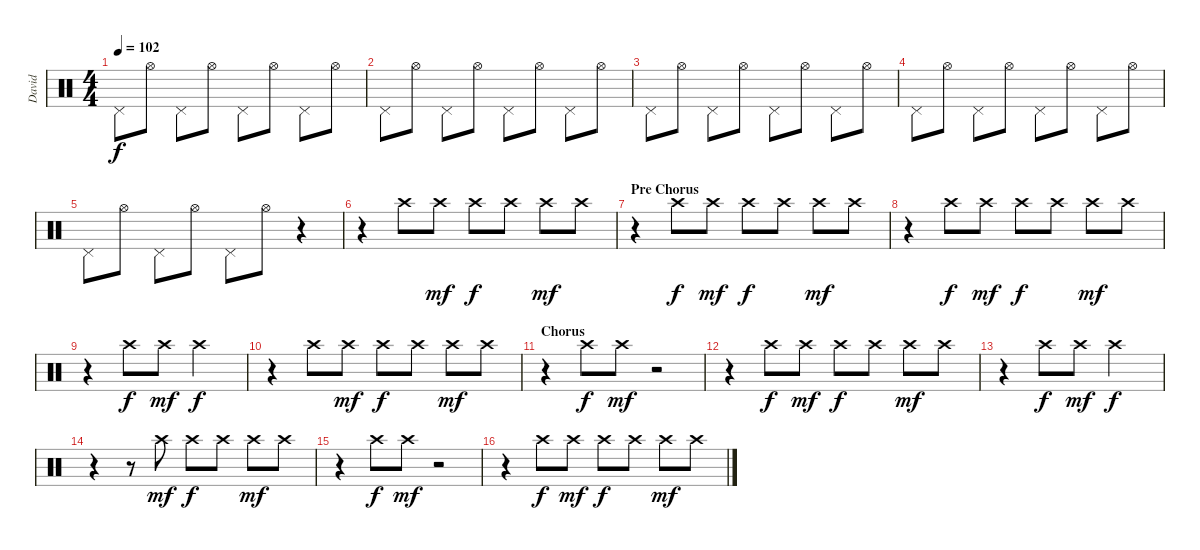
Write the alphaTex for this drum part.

\track ("David" "David") {instrument percussion}
\staff {score}
\articulation defaults
\ts (4 4)
\tempo 102
\clef neutral
\ks c "Pedal Hi-Hat (hit)".8{dy f} "Hi-Hat (open)".8 "Pedal Hi-Hat (hit)".8 "Hi-Hat (open)".8 "Pedal Hi-Hat (hit)".8 "Hi-Hat (open)".8 "Pedal Hi-Hat (hit)".8 "Hi-Hat (open)".8
|
"Pedal Hi-Hat (hit)".8 "Hi-Hat (open)".8 "Pedal Hi-Hat (hit)".8 "Hi-Hat (open)".8 "Pedal Hi-Hat (hit)".8 "Hi-Hat (open)".8 "Pedal Hi-Hat (hit)".8 "Hi-Hat (open)".8 |
"Pedal Hi-Hat (hit)".8 "Hi-Hat (open)".8 "Pedal Hi-Hat (hit)".8 "Hi-Hat (open)".8 "Pedal Hi-Hat (hit)".8 "Hi-Hat (open)".8 "Pedal Hi-Hat (hit)".8 "Hi-Hat (open)".8 |
"Pedal Hi-Hat (hit)".8 "Hi-Hat (open)".8 "Pedal Hi-Hat (hit)".8 "Hi-Hat (open)".8 "Pedal Hi-Hat (hit)".8 "Hi-Hat (open)".8 "Pedal Hi-Hat (hit)".8 "Hi-Hat (open)".8 |
"Pedal Hi-Hat (hit)".8 "Hi-Hat (open)".8 "Pedal Hi-Hat (hit)".8 "Hi-Hat (open)".8 "Pedal Hi-Hat (hit)".8 "Hi-Hat (open)".8 r.4 |
r.4 "Crash high (hit)".8 "Crash high (hit)".8{dy mf} "Crash high (hit)".8{dy f} "Crash high (hit)".8 "Crash high (hit)".8{dy mf} "Crash high (hit)".8 |
\section ("" "Pre Chorus")
r.4 "Crash high (hit)".8{dy f} "Crash high (hit)".8{dy mf} "Crash high (hit)".8{dy f} "Crash high (hit)".8 "Crash high (hit)".8{dy mf} "Crash high (hit)".8 |
r.4 "Crash high (hit)".8{dy f} "Crash high (hit)".8{dy mf} "Crash high (hit)".8{dy f} "Crash high (hit)".8 "Crash high (hit)".8{dy mf} "Crash high (hit)".8 |
r.4 "Crash high (hit)".8{dy f} "Crash high (hit)".8{dy mf} "Crash high (hit)".2{dy f} |
r.4 "Crash high (hit)".8 "Crash high (hit)".8{dy mf} "Crash high (hit)".8{dy f} "Crash high (hit)".8 "Crash high (hit)".8{dy mf} "Crash high (hit)".8 |
\section ("" "Chorus")
r.4 "Crash high (hit)".8{dy f} "Crash high (hit)".8{dy mf} r.2 |
r.4 "Crash high (hit)".8{dy f} "Crash high (hit)".8{dy mf} "Crash high (hit)".8{dy f} "Crash high (hit)".8 "Crash high (hit)".8{dy mf} "Crash high (hit)".8 |
r.4 "Crash high (hit)".8{dy f} "Crash high (hit)".8{dy mf} "Crash high (hit)".2{dy f} |
r.4 r.8 "Crash high (hit)".8{dy mf} "Crash high (hit)".8{dy f} "Crash high (hit)".8 "Crash high (hit)".8{dy mf} "Crash high (hit)".8 |
r.4 "Crash high (hit)".8{dy f} "Crash high (hit)".8{dy mf} r.2 |
r.4 "Crash high (hit)".8{dy f} "Crash high (hit)".8{dy mf} "Crash high (hit)".8{dy f} "Crash high (hit)".8 "Crash high (hit)".8{dy mf} "Crash high (hit)".8
